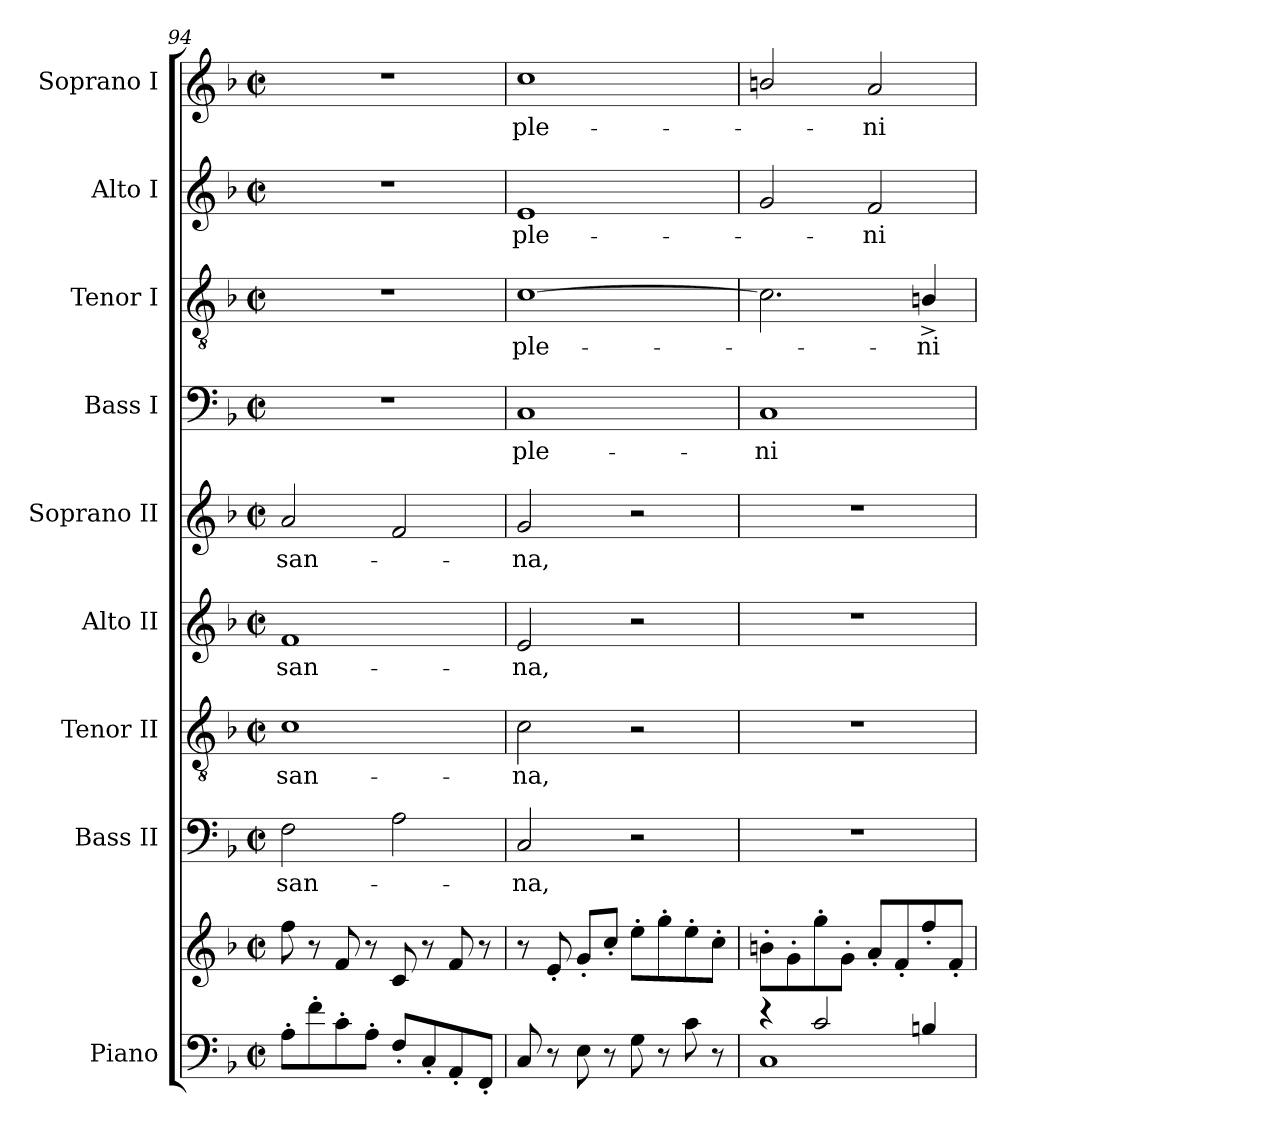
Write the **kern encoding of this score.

**kern	**kern	**kern	**text	**kern	**text	**kern	**text	**kern	**text	**kern	**text	**kern	**text	**kern	**text	**kern	**text
*part9	*part9	*part8	*part8	*part7	*part7	*part6	*part6	*part5	*part5	*part4	*part4	*part3	*part3	*part2	*part2	*part1	*part1
*staff10	*staff9	*staff8	*staff8	*staff7	*staff7	*staff6	*staff6	*staff5	*staff5	*staff4	*staff4	*staff3	*staff3	*staff2	*staff2	*staff1	*staff1
*I"Piano	*	*I"Bass II	*	*I"Tenor II	*	*I"Alto II	*	*I"Soprano II	*	*I"Bass I	*	*I"Tenor I	*	*I"Alto I	*	*I"Soprano I	*
*I'Pno.	*	*I'B.	*	*I'T.	*	*I'A.	*	*I'S.	*	*I'B.	*	*I'T.	*	*I'A.	*	*I'S.	*
*clefF4	*clefG2	*clefF4	*	*clefGv2	*	*clefG2	*	*clefG2	*	*clefF4	*	*clefGv2	*	*clefG2	*	*clefG2	*
*	*	*	*	*ITrd7c12	*	*	*	*	*	*	*	*ITrd7c12	*	*	*	*	*
*k[b-]	*k[b-]	*k[b-]	*	*k[b-]	*	*k[b-]	*	*k[b-]	*	*k[b-]	*	*k[b-]	*	*k[b-]	*	*k[b-]	*
*F:	*F:	*F:	*	*F:	*	*F:	*	*F:	*	*F:	*	*F:	*	*F:	*	*F:	*
*M2/2	*M2/2	*M2/2	*	*M2/2	*	*M2/2	*	*M2/2	*	*M2/2	*	*M2/2	*	*M2/2	*	*M2/2	*
*met(c|)	*met(c|)	*met(c|)	*	*met(c|)	*	*met(c|)	*	*met(c|)	*	*met(c|)	*	*met(c|)	*	*met(c|)	*	*met(c|)	*
=94	=94	=94	=94	=94	=94	=94	=94	=94	=94	=94	=94	=94	=94	=94	=94	=94	=94
!	!	!	!LO:LY:b:color=#000000	!	!	!	!	!	!	!	!	!	!	!	!	!	!
!	!	!	!	!	!LO:LY:b:color=#000000	!	!	!	!	!	!	!	!	!	!	!	!
!	!	!	!	!	!	!	!LO:LY:b:color=#000000	!	!	!	!	!	!	!	!	!	!
!	!	!	!	!	!	!	!	!	!LO:LY:b:color=#000000	!	!	!	!	!	!	!	!
8A'i\L	8ffi\	2Fi\	-san-	1Ci	-san-	1fi	-san-	2ai/	-san-	1r	.	1r	.	1r	.	1r	.
8f'i\	8r	.	.	.	.	.	.	.	.	.	.	.	.	.	.	.	.
8c'i\	8fi/	.	.	.	.	.	.	.	.	.	.	.	.	.	.	.	.
8A'i\J	8r	.	.	.	.	.	.	.	.	.	.	.	.	.	.	.	.
8F'i/L	8ci/	2Ai\	.	.	.	.	.	2fi/	.	.	.	.	.	.	.	.	.
8C'i/	8r	.	.	.	.	.	.	.	.	.	.	.	.	.	.	.	.
8AA'i/	8fi/	.	.	.	.	.	.	.	.	.	.	.	.	.	.	.	.
8FF'i/J	8r	.	.	.	.	.	.	.	.	.	.	.	.	.	.	.	.
!!LO:PB:g=z
=95	=95	=95	=95	=95	=95	=95	=95	=95	=95	=95	=95	=95	=95	=95	=95	=95	=95
!	!	!	!LO:LY:b:color=#000000	!	!	!	!	!	!	!	!	!	!	!	!	!	!
!	!	!	!	!	!LO:LY:b:color=#000000	!	!	!	!	!	!	!	!	!	!	!	!
!	!	!	!	!	!	!	!LO:LY:b:color=#000000	!	!	!	!	!	!	!	!	!	!
!	!	!	!	!	!	!	!	!	!LO:LY:b:color=#000000	!	!	!	!	!	!	!	!
!	!	!	!	!	!	!	!	!	!	!	!LO:LY:b:color=#000000	!	!	!	!	!	!
!	!	!	!	!	!	!	!	!	!	!	!	!	!LO:LY:b:color=#000000	!	!	!	!
!	!	!	!	!	!	!	!	!	!	!	!	!	!	!	!LO:LY:b:color=#000000	!	!
!	!	!	!	!	!	!	!	!	!	!	!	!	!	!	!	!	!LO:LY:b:color=#000000
8Ci/	8r	2Ci/	-na,	2Ci\	-na,	2ei/	-na,	2gi/	-na,	1Ci	ple-	[1Ci	ple-	1ei	ple-	1cci	ple-
8r	8e'i/	.	.	.	.	.	.	.	.	.	.	.	.	.	.	.	.
8Ei\	8g'i/L	.	.	.	.	.	.	.	.	.	.	.	.	.	.	.	.
8r	8cc'i/J	.	.	.	.	.	.	.	.	.	.	.	.	.	.	.	.
8Gi\	8ee'i\L	2r	.	2r	.	2r	.	2r	.	.	.	.	.	.	.	.	.
8r	8gg'i\	.	.	.	.	.	.	.	.	.	.	.	.	.	.	.	.
8ci\	8ee'i\	.	.	.	.	.	.	.	.	.	.	.	.	.	.	.	.
8r	8cc'i\J	.	.	.	.	.	.	.	.	.	.	.	.	.	.	.	.
=96	=96	=96	=96	=96	=96	=96	=96	=96	=96	=96	=96	=96	=96	=96	=96	=96	=96
*^	*	*	*	*	*	*	*	*	*	*	*	*	*	*	*	*	*
!	!	!	!	!	!	!	!	!	!	!	!	!LO:LY:b:color=#000000	!	!	!	!	!	!
4r	1Ci	8bn'i\L	1r	.	1r	.	1r	.	1r	.	1Ci	-ni	2.Ci\]	.	2gi/	.	2bni/	.
.	.	8g'i\	.	.	.	.	.	.	.	.	.	.	.	.	.	.	.	.
2ci/	.	8gg'i\	.	.	.	.	.	.	.	.	.	.	.	.	.	.	.	.
.	.	8g'i\J	.	.	.	.	.	.	.	.	.	.	.	.	.	.	.	.
!	!	!	!	!	!	!	!	!	!	!	!	!	!	!	!	!LO:LY:b:color=#000000	!	!
!	!	!	!	!	!	!	!	!	!	!	!	!	!	!	!	!	!	!LO:LY:b:color=#000000
.	.	8a'i/L	.	.	.	.	.	.	.	.	.	.	.	.	2fi/	-ni	2ai/	-ni
.	.	8f'i/	.	.	.	.	.	.	.	.	.	.	.	.	.	.	.	.
!	!	!	!	!	!	!	!	!	!	!	!	!	!	!LO:LY:b:color=#000000	!	!	!	!
4Bni/	.	8ff'i/	.	.	.	.	.	.	.	.	.	.	4BBn^i/	-ni	.	.	.	.
.	.	8f'i/J	.	.	.	.	.	.	.	.	.	.	.	.	.	.	.	.
*v	*v	*	*	*	*	*	*	*	*	*	*	*	*	*	*	*	*	*
=	=	=	=	=	=	=	=	=	=	=	=	=	=	=	=	=	=
*-	*-	*-	*-	*-	*-	*-	*-	*-	*-	*-	*-	*-	*-	*-	*-	*-	*-
